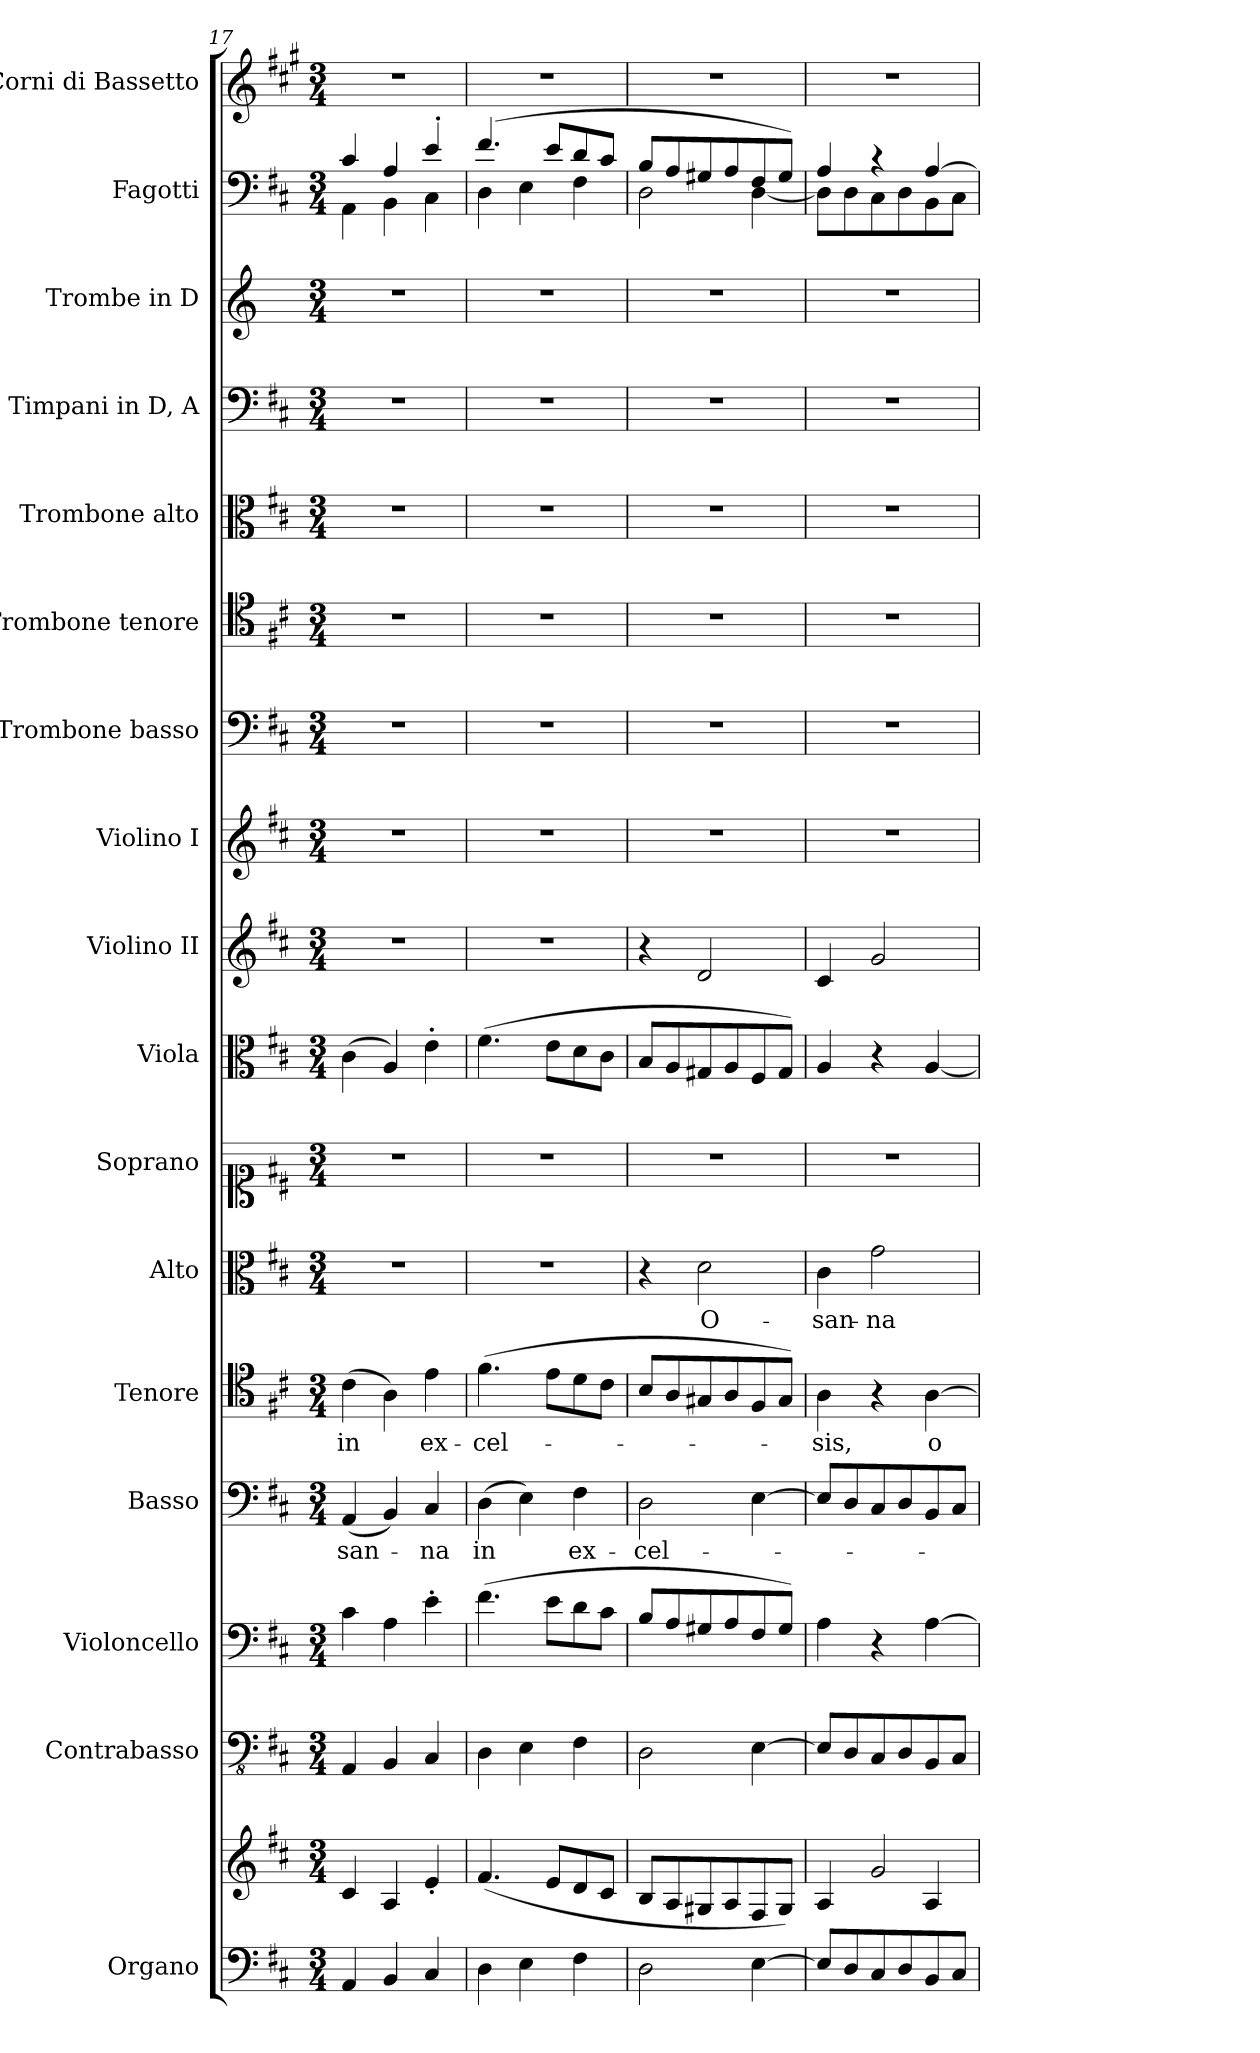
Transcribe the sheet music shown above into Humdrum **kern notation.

**kern	**kern	**kern	**kern	**kern	**text	**kern	**text	**kern	**text	**kern	**kern	**kern	**kern	**kern	**kern	**kern	**kern	**kern	**kern	**kern
*part17	*part17	*part16	*part15	*part14	*part14	*part13	*part13	*part12	*part12	*part11	*part10	*part9	*part8	*part7	*part6	*part5	*part4	*part3	*part2	*part1
*staff18	*staff17	*staff16	*staff15	*staff14	*staff14	*staff13	*staff13	*staff12	*staff12	*staff11	*staff10	*staff9	*staff8	*staff7	*staff6	*staff5	*staff4	*staff3	*staff2	*staff1
*I"Organo	*	*I"Contrabasso	*I"Violoncello	*I"Basso	*	*I"Tenore	*	*I"Alto	*	*I"Soprano	*I"Viola	*I"Violino II	*I"Violino I	*I"Trombone basso	*I"Trombone tenore	*I"Trombone alto	*I"Timpani in D, A	*I"Trombe in D	*I"Fagotti	*I"Corni di Bassetto
*I'Org.	*	*I'Cb.	*I'Vc.	*I'B.	*	*I'T.	*	*I'A.	*	*I'S.	*I'Vla.	*I'Vln. II	*I'Vln. I	*I'Tbn. B	*I'Tbn. T	*I'Tbn. A	*I'Timp.	*I'Tr. in D	*I'Fag.	*I'Cor. di B.
*clefF4	*clefG2	*clefFv4	*clefF4	*clefF4	*	*clefC4	*	*clefC3	*	*clefC1	*clefC3	*clefG2	*clefG2	*clefF4	*clefC4	*clefC3	*clefF4	*clefG2	*clefF4	*clefG2
*	*	*	*	*	*	*	*	*	*	*	*	*	*	*	*	*	*	*ITrd-1c-2	*	*ITrd4c7
*k[f#c#]	*k[f#c#]	*k[f#c#]	*k[f#c#]	*k[f#c#]	*	*k[f#c#]	*	*k[f#c#]	*	*k[f#c#]	*k[f#c#]	*k[f#c#]	*k[f#c#]	*k[f#c#]	*k[f#c#]	*k[f#c#]	*k[f#c#]	*k[f#c#]	*k[f#c#]	*k[f#c#]
*M3/4	*M3/4	*M3/4	*M3/4	*M3/4	*	*M3/4	*	*M3/4	*	*M3/4	*M3/4	*M3/4	*M3/4	*M3/4	*M3/4	*M3/4	*M3/4	*M3/4	*M3/4	*M3/4
=17	=17	=17	=17	=17	=17	=17	=17	=17	=17	=17	=17	=17	=17	=17	=17	=17	=17	=17	=17	=17
!	!	!	!	!	!LO:LY:b	!	!LO:LY:b	!	!	!	!	!	!	!	!	!	!	!	!	!
*	*	*	*	*	*	*	*	*	*	*	*	*	*	*	*	*	*	*	*^	*
4AA/	4c#/	4AAA/	4c#\	(<4AA/	-san-	(>4c#\	in	2.r	.	2.r	(>4c#\	2.r	2.r	2.r	2.r	2.r	2.r	2.r	4c#/	4AA\	2.r
4BB/	4A/	4BBB/	4A\	4BB/)	.	4A\)	.	.	.	.	4A/)	.	.	.	.	.	.	.	4A/	4BB\	.
!	!	!	!	!	!LO:LY:b	!	!LO:LY:b	!	!	!	!	!	!	!	!	!	!	!	!	!	!
4C#/	4e'/	4CC#/	4e'\	4C#/	-na	4e\	ex-	.	.	.	4e'\	.	.	.	.	.	.	.	4e'/	4C#\	.
=18	=18	=18	=18	=18	=18	=18	=18	=18	=18	=18	=18	=18	=18	=18	=18	=18	=18	=18	=18	=18	=18
!	!	!	!	!	!LO:LY:b	!	!LO:LY:b	!	!	!	!	!	!	!	!	!	!	!	!	!	!
4D\	(>4.f#/	4DD\	(>4.f#\	(>4D\	-in	(>4.f#\	-cel-	2.r	.	2.r	(>4.f#\	2.r	2.r	2.r	2.r	2.r	2.r	2.r	(>4.f#/	4D\	2.r
4E\	.	4EE\	.	4E\)	.	.	.	.	.	.	.	.	.	.	.	.	.	.	.	4E\	.
.	8e/L	.	8e\L	.	.	8e\L	.	.	.	.	8e\L	.	.	.	.	.	.	.	8e/L	.	.
!	!	!	!	!	!LO:LY:b	!	!	!	!	!	!	!	!	!	!	!	!	!	!	!	!
4F#\	8d/	4FF#\	8d\	4F#\	ex-	8d\	.	.	.	.	8d\	.	.	.	.	.	.	.	8d/	4F#\	.
.	8c#/J	.	8c#\J	.	.	8c#\J	.	.	.	.	8c#\J	.	.	.	.	.	.	.	8c#/J	.	.
=19	=19	=19	=19	=19	=19	=19	=19	=19	=19	=19	=19	=19	=19	=19	=19	=19	=19	=19	=19	=19	=19
!	!	!	!	!	!LO:LY:b	!	!	!	!	!	!	!	!	!	!	!	!	!	!	!	!
2D\	8B/L	2DD\	8B/L	2D\	-cel-	8B/L	.	4r	.	2.r	8B/L	4r	2.r	2.r	2.r	2.r	2.r	2.r	8B/L	2D\	2.r
.	8A/	.	8A/	.	.	8A/	.	.	.	.	8A/	.	.	.	.	.	.	.	8A/	.	.
!	!	!	!	!	!	!	!	!	!LO:LY:b	!	!	!	!	!	!	!	!	!	!	!	!
.	8G#X/	.	8G#X/	.	.	8G#X/	.	2d\	O-	.	8G#X/	2d/	.	.	.	.	.	.	8G#X/	.	.
.	8A/	.	8A/	.	.	8A/	.	.	.	.	8A/	.	.	.	.	.	.	.	8A/	.	.
[4E\	8F#/	[4EE\	8F#/	[4E\	.	8F#/	.	.	.	.	8F#/	.	.	.	.	.	.	.	8F#/	[4D\	.
.	8G#/J)	.	8G#/J)	.	.	8G#/J)	.	.	.	.	8G#/J)	.	.	.	.	.	.	.	8G#/J)	.	.
=20	=20	=20	=20	=20	=20	=20	=20	=20	=20	=20	=20	=20	=20	=20	=20	=20	=20	=20	=20	=20	=20
*	*^	*	*	*	*	*	*	*	*	*	*	*	*	*	*	*	*	*	*	*	*
!	!	!	!	!	!	!	!	!LO:LY:b	!	!LO:LY:b	!	!	!	!	!	!	!	!	!	!	!	!
8E/L]	4A/	2ryy	8EE/L]	4A\	8E/L]	.	4A\	-sis,	4c#\	-san-	2.r	4A/	4c#/	2.r	2.r	2.r	2.r	2.r	2.r	4A/	8D\L]	2.r
8D/	.	.	8DD/	.	8D/	.	.	.	.	.	.	.	.	.	.	.	.	.	.	.	8D\	.
!	!	!	!	!	!	!	!	!	!	!LO:LY:b	!	!	!	!	!	!	!	!	!	!	!	!
8C#/	2g/	.	8CC#/	4r	8C#/	.	4r	.	2g\	-na	.	4r	2g/	.	.	.	.	.	.	4r	8C#\	.
8D/	.	.	8DD/	.	8D/	.	.	.	.	.	.	.	.	.	.	.	.	.	.	.	8D\	.
!	!	!	!	!	!	!	!	!LO:LY:b	!	!	!	!	!	!	!	!	!	!	!	!	!	!
8BB/	.	4A/	8BBB/	[4A\	8BB/	.	[4A\	o-	.	.	.	[4A/	.	.	.	.	.	.	.	[4A/	8BB\	.
8C#/J	.	.	8CC#/J	.	8C#/J	.	.	.	.	.	.	.	.	.	.	.	.	.	.	.	8C#\J	.
*	*v	*v	*	*	*	*	*	*	*	*	*	*	*	*	*	*	*	*	*	*v	*v	*
=	=	=	=	=	=	=	=	=	=	=	=	=	=	=	=	=	=	=	=	=
*-	*-	*-	*-	*-	*-	*-	*-	*-	*-	*-	*-	*-	*-	*-	*-	*-	*-	*-	*-	*-
